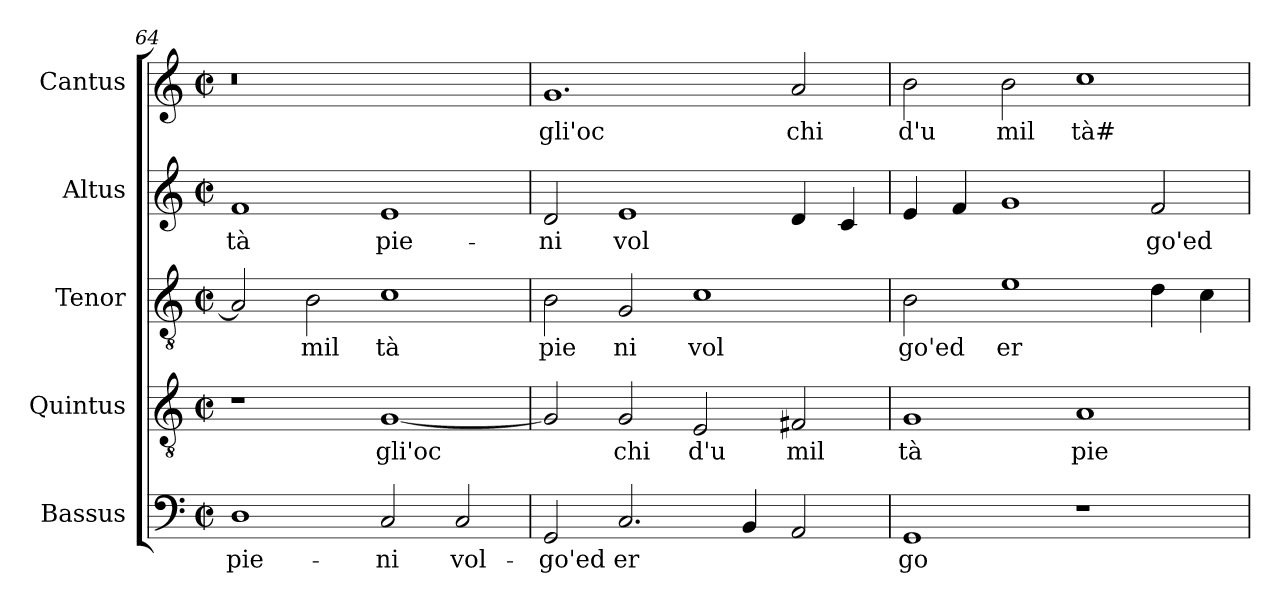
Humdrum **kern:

**kern	**text	**kern	**text	**kern	**text	**kern	**text	**kern	**text
*part5	*part5	*part4	*part4	*part3	*part3	*part2	*part2	*part1	*part1
*staff5	*staff5	*staff4	*staff4	*staff3	*staff3	*staff2	*staff2	*staff1	*staff1
*I"Bassus	*	*I"Quintus	*	*I"Tenor	*	*I"Altus	*	*I"Cantus	*
*clefF4	*	*clefGv2	*	*clefGv2	*	*clefG2	*	*clefG2	*
*k[]	*	*k[]	*	*k[]	*	*k[]	*	*k[]	*
*C:	*	*C:	*	*C:	*	*C:	*	*C:	*
*M2/2	*	*M2/2	*	*M2/2	*	*M2/2	*	*M2/2	*
*met(c|)	*	*met(c|)	*	*met(c|)	*	*met(c|)	*	*met(c|)	*
=64	=64	=64	=64	=64	=64	=64	=64	=64	=64
!	!LO:LY:b:cj	!	!	!	!LO:LY:b:cj	!	!LO:LY:b:cj	!	!
1D	pie-	1r	.	2A/]	.	1f	-tà	0r	.
!	!	!	!	!	!LO:LY:b:cj	!	!	!	!
.	.	.	.	2B\	mil	.	.	.	.
!	!LO:LY:b:cj	!	!LO:LY:b:cj	!	!LO:LY:b:cj	!	!LO:LY:b:cj	!	!
2C/	-ni	[<1G	gli'oc	1c	tà	1e	pie-	.	.
!	!LO:LY:b:cj	!	!	!	!	!	!	!	!
2C/	vol-	.	.	.	.	.	.	.	.
=65	=65	=65	=65	=65	=65	=65	=65	=65	=65
!	!LO:LY:b:cj	!	!LO:LY:b:cj	!	!LO:LY:b:cj	!	!LO:LY:b:cj	!	!LO:LY:b:cj
2GG/	-go'ed	2G/]	.	2B\	pie	2d/	-ni	1.g	gli'oc
!	!LO:LY:b:cj	!	!LO:LY:b:cj	!	!LO:LY:b:cj	!	!LO:LY:b:cj	!	!
2.C/	er-	2G/	chi	2G/	ni	1e	vol-	.	.
!	!	!	!LO:LY:b:cj	!	!LO:LY:b:cj	!	!	!	!
.	.	2E/	d'u	1c	vol	.	.	.	.
!	!LO:LY:b:cj	!	!	!	!	!	!	!	!
4BB/	--	.	.	.	.	.	.	.	.
!	!LO:LY:b:cj	!	!LO:LY:b:cj	!	!	!	!LO:LY:b:cj	!	!LO:LY:b:cj
2AA/	--	2F#X/	mil	.	.	4d/	--	2a/	chi
!	!	!	!	!	!	!	!LO:LY:b:cj	!	!
.	.	.	.	.	.	4c/	--	.	.
=66	=66	=66	=66	=66	=66	=66	=66	=66	=66
!	!LO:LY:b:cj	!	!LO:LY:b:cj	!	!LO:LY:b:cj	!	!LO:LY:b:cj	!	!LO:LY:b:cj
1GG	-go	1G	tà	2B\	go'ed	4e/	--	2b\	d'u
!	!	!	!	!	!	!	!LO:LY:b:cj	!	!
.	.	.	.	.	.	4f/	--	.	.
!	!	!	!	!	!LO:LY:b:cj	!	!LO:LY:b:cj	!	!LO:LY:b:cj
.	.	.	.	1e	er	1g	--	2b\	mil
!	!	!	!LO:LY:b:cj	!	!	!	!	!	!LO:LY:b:cj
1r	.	1A	pie	.	.	.	.	1cc	tà#
!	!	!	!	!	!LO:LY:b:cj	!	!LO:LY:b:cj	!	!
.	.	.	.	4d\	.	2f/	-go'ed	.	.
!	!	!	!	!	!LO:LY:b:cj	!	!	!	!
.	.	.	.	4c\	.	.	.	.	.
=	=	=	=	=	=	=	=	=	=
*-	*-	*-	*-	*-	*-	*-	*-	*-	*-
